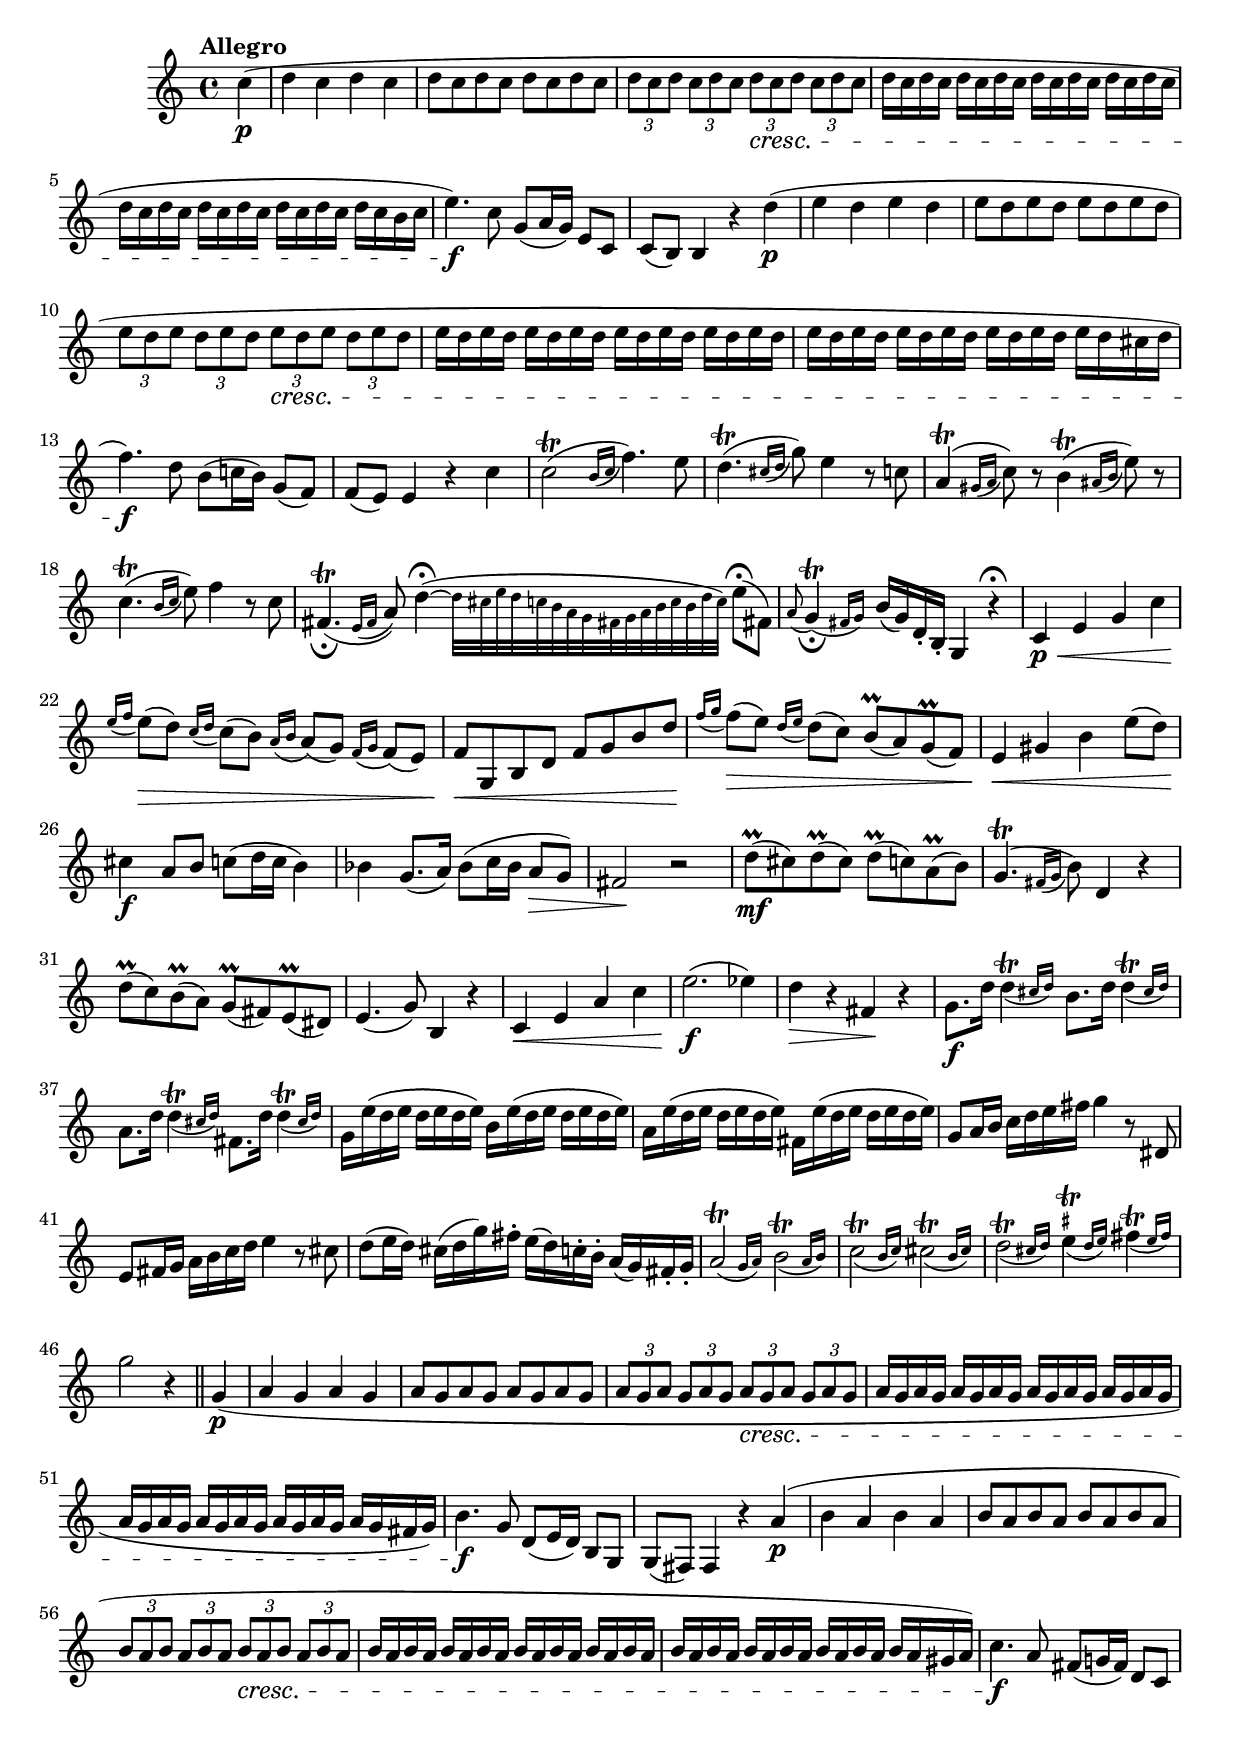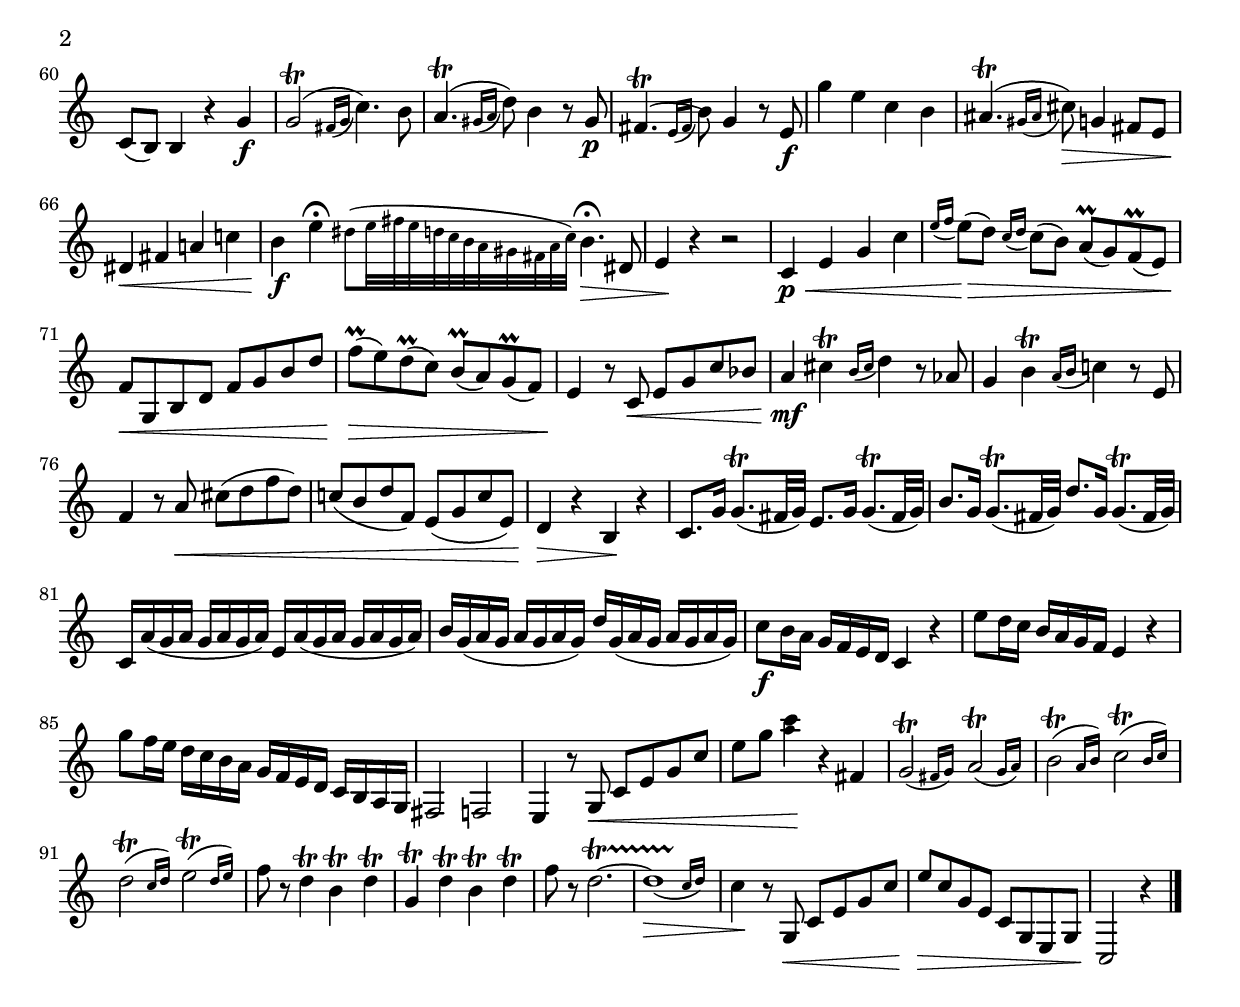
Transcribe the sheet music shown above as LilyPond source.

\version "2.22.0"

\include "settings.ily"

\relative {
  \language "english"

  \transposition f

  \tempo "Allegro"

  \key c \major
  \time 4/4

  \partial 4 c''4( \p |
  d4 c d c |
  \repeat unfold 4 { d8 c } |
  \tuplet 3/2 4 { d8 c d c d c d \cresc c d c d c } |
  \repeat unfold 8 { d16 c } |
  \repeat unfold 7 { d16 c } b c |
  e4.) \f c8 g( a16 g) e8 c |
  c8( b) b4 r d'4( \p |
  e4 d e d |
  \repeat unfold 4 { e8 d } |
  \tuplet 3/2 4 { e8 d e d e d e \cresc d e d e d } |
  \repeat unfold 8 { e16 d } |
  \repeat unfold 7 { e16 d } c-sharp d |
  f4.) \f d8 b( c!16 b) g8( f) |
  f8( e) e4 r c' |
  c2\trill( \appoggiatura { b16 c } f4.) e8 |
  d4.\trill( \appoggiatura { c-sharp16 d } g8) e4 r8 c |
  a4\trill( \appoggiatura { g-sharp16 a } c8) r8 b4\trill( \appoggiatura { a-sharp16 b } e8) r8 |
  c4.\trill( \appoggiatura { b16 c } e8) f4 r8 c |

  \barNumberCheck #19
  \cadenzaOn
  \shape #'((0 . 0) (0 . -0.5) (0 . -1) (0 . -0.75)) Slur
  f-sharp,4.\trill_\fermata( \appoggiatura { e16 f-sharp } a8) d4\fermata~(
  \magnifyMusic \cadenza-magnification {
    d32[ c-sharp e d c b a g f-sharp! g a b c b d c])
  }
  e8\fermata[( f-sharp,!)]
  \cadenzaOff \bar "|"
  \set Score.currentBarNumber = #20

  \appoggiatura a8 \afterGrace g4\trill_\fermata( { f-sharp!16 g) } b16( g) d-. b-. g4 r\fermata |
  c4\p \< e g c |
  \appoggiatura { e16 f } e8( \> d) \appoggiatura { c16 d } c8( b) \appoggiatura { a16 b } a8( g) \appoggiatura { f16 g } f8( e) |
  f8 \< g, b d f g b d \! |
  \appoggiatura { f16 g } f8( \> e) \appoggiatura { d16 e } d8( c) b\prall( a) g\prall( f) |
  e4 \< g-sharp b e8( d) |
  c-sharp4 \f a8 b c( d16 c b4) |
  b-flat4 g8.( a16) b-flat8( c16 b-flat a8 \tweak to-barline ##f \> g) |
  f-sharp2 \! r |
  d'8\prall( \mf c-sharp) d8\prall( c-sharp) d8\prall( c) a\prall( b) |
  \shape #'((0 . 0) (0 . -0.5) (0 . -1) (0 . -0.75)) Slur
  g4.\trill( \appoggiatura { f-sharp16 g } b8) d,4 r |
  d'8\prall( c) b\prall( a) g\prall( f-sharp) e\prall( d-sharp) |
  e4.( g8) b,4 r |
  c4 \< e a c |
  e2.( \f e-flat4) |
  d4 \> r f-sharp, \! r |
  \slurDown
  g8. \f d'16 \afterGrace d4\trill( { c-sharp16 d) } b8. d16 \afterGrace d4\trill( { c-sharp16 d) } |
  a8. d16 \afterGrace d4\trill( { c-sharp16 d) } \once \stemDown f-sharp,8. d'16 \afterGrace d4\trill( { c-sharp16 d) } |
  \slurNeutral
  g,16 e'( d e d e d e) b e( d e d e d e) |
  a,16 e'( d e d e d e) f-sharp, e'( d e d e d e) |
  g,8 a16 b c d e f-sharp g4 r8 d-sharp, |
  e8 f-sharp16 g a b c d e4 r8 c-sharp |
  d8( e16 d) c-sharp( d g) f-sharp-. e( d) c-. b-. a( g) f-sharp-. g-. |
  \slurDown
  \afterGrace a2\trill( { g16 a) } \afterGrace b2\trill( { a16 b) } |
  \afterGrace c2\trill( { b16 c) } \afterGrace c-sharp2\trill( { b16 c-sharp) } |
  \afterGrace d2\trill( { c-sharp16 d) } \afterGrace e4\trill^\markup { \fontsize #-4 \sharp }( { d16 e) } \afterGrace f-sharp4\trill( { e16 f-sharp) } |
  \slurNeutral
  g2 r4 \bar "||" g,( \p |

  a4 g a g |
  \repeat unfold 4 { a8 g } |
  \tuplet 3/2 4 { a8 g a g a g a \cresc g a g a g } |
  \repeat unfold 8 { a16 g } |
  \repeat unfold 7 { a16 g } f-sharp g) |
  b4. \f g8 d( e16 d) b8 g |
  g8( f-sharp) f-sharp4 r a'( \p |
  b4 a b a |
  \repeat unfold 4 { b8 a } |
  \tuplet 3/2 4 { b8 a b a b a b \cresc a b a b a } |
  \repeat unfold 8 { b16 a } |
  \repeat unfold 7 { b16 a } g-sharp a) |
  c4. \f a8 f-sharp( g!16 f-sharp) d8 c |
  c8( b) b4 r g' \f |
  g2\trill( \appoggiatura { f-sharp16 g } c4.) b8 |
  a4.\trill( \appoggiatura { g-sharp16 a } d8) b4 r8 g-sharp \p |
  \shape #'((0 . 0) (0 . -0.5) (0 . -1.25) (0 . -1)) Slur
  f-sharp4.\trill( \appoggiatura { e16 f-sharp } b8) g4 r8 e \f |
  g'4 e c b |
  a-sharp4.\trill( \appoggiatura { g-sharp16 a-sharp } c-sharp8) \> g4 f-sharp8 e |
  d-sharp4 \< f-sharp a! c! |

  \barNumberCheck #67
  \cadenzaOn
  b4 \f e\fermata
  \magnifyMusic \cadenza-magnification {
    d-sharp8([ e32 f-sharp e d c b a g-sharp f-sharp a c])
  }
  b4.\fermata \tweak to-barline ##f \> d-sharp,8
  \cadenzaOff \bar "|"
  \set Score.currentBarNumber = #68

  e4 \! r r2 |
  c4 \p \< e g c |
  \appoggiatura { e16 f } e8( \> d) \appoggiatura { c16 d } c8( b) a\prall( g) f\prall( e) |
  f8 \< g, b d f g b d |
  f\prall( \> e) d\prall( c) b\prall( a) g\prall( f) |
  e4 \! r8 c \< e g c b-flat |
  a4 \mf c-sharp\trill \appoggiatura { b16 c-sharp } d4 r8 a-flat |
  g4 b\trill \appoggiatura { a16 b } c!4 r8 e, |
  f4 r8 a \< c-sharp( d f d) |
  c!8( b d f,) e( g c e,) |
  d4 \> r b \! r |
  c8. g'16 g8.\trill( f-sharp32 g) e8. g16 g8.\trill( f-sharp32 g) |
  b8. g16 g8.\trill( f-sharp32 g) \once \stemUp d'8. g,16 g8.\trill( f-sharp32 g) |
  c,16 a'( g a g a g a) e a( g a g a g a) |
  b16 g( a g a g a g) d' g,( a g a g a g) |
  c8 \f b16 a g f e d c4 r |
  e'8 d16 c b a g f e4 r |
  g'8 f16 e d c b a g f e d c b a g |
  f-sharp2 f |
  e4 r8 g \< c e g c |
  e g <c \tweak font-size #-2 a>4 \! r f-sharp,, |
  \afterGrace g2\trill( { f-sharp16 g) } \afterGrace a2\trill( { g16 a) } |
  \afterGrace b2\trill( { a16 b) } \afterGrace c2\trill( { b16 c) } |
  \afterGrace d2\trill( { c16 d) } \afterGrace e2\trill( { d16 e) } |
  f8 r d4\trill b\trill d\trill |
  g,4\trill d'\trill b\trill d\trill |
  f8 r d2.~\startTrillSpan |
  \afterGrace { d1_( \tweak to-barline ##f \> } { c16\stopTrillSpan d) } |
  c4 \! r8 g, \< c e g c |
  e8 \> c g e c g e g |
  \partial 2. { c,2 \! r4 } | \bar "|."
}
